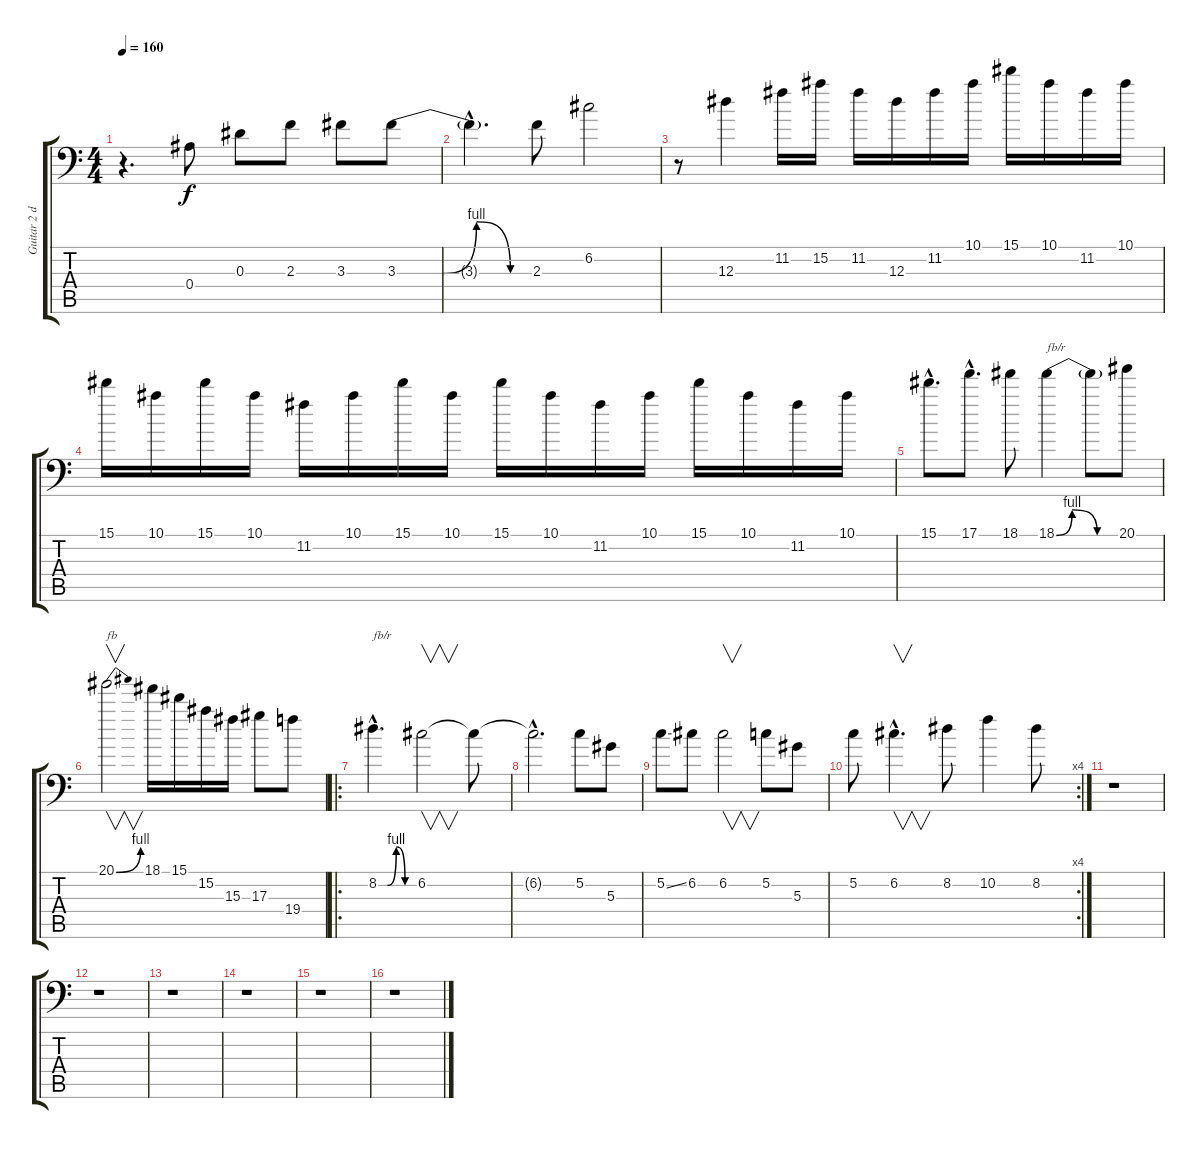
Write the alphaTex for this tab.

\track ("Guitar 2 dropped A#" "Guitar 2 d") {instrument distortionguitar}
\staff {score tabs}
\tuning (C4 G3 Eb3 Bb2 F2 Bb1) {hide}
\ts (4 4)
\tempo 160
\clef f4
\ks c
r.4{d dy f} 0.4.8 0.3.8 2.3.8 3.3.8 3.3{be (custom 0 0 20 0 35 4 50 0 60 0)}.8 |
3.3{hac t}.4{d} 2.3.8 6.2.2 |
r.8 12.3.4 11.2.16 15.2.16 11.2.16 12.3.16 11.2.16 10.1.16 15.1.16 10.1.16 11.2.16 10.1.16 |
15.1.16 10.1.16 15.1.16 10.1.16 11.2.16 10.1.16 15.1.16 10.1.16 15.1.16 10.1.16 11.2.16 10.1.16 15.1.16 10.1.16 11.2.16 10.1.16 |
15.1{hac}.8{d} 17.1{hac}.8{d} 18.1.8 18.1{be (custom 0 0 15 4 39 0 45 0 60 0)}.4{txt "fb/r"} 18.1{t}.8 20.1.8 |
20.1{be (bend 0 0 60 4)}.2{v txt "fb"} 18.1.16 15.1.16 15.2.16 15.3.16 17.3.8 19.4.8 |
\ro
8.2{be (custom 0 0 15 0 30 4 45 0 60 0) hac}.4{d txt "fb/r"} 6.2.2{v} 6.2{t}.8 |
6.2{hac t}.2{d} 5.2.8 5.3.8 |
5.2{ss}.8 6.2.8 6.2.2{v} 5.2.8 5.3.8 |
\rc 4
5.2.8 6.2{hac}.4{v d} 8.2.8 10.2.4 8.2.8 |
r.1 |
r.1 |
r.1 |
r.1 |
r.1 |
r.1
